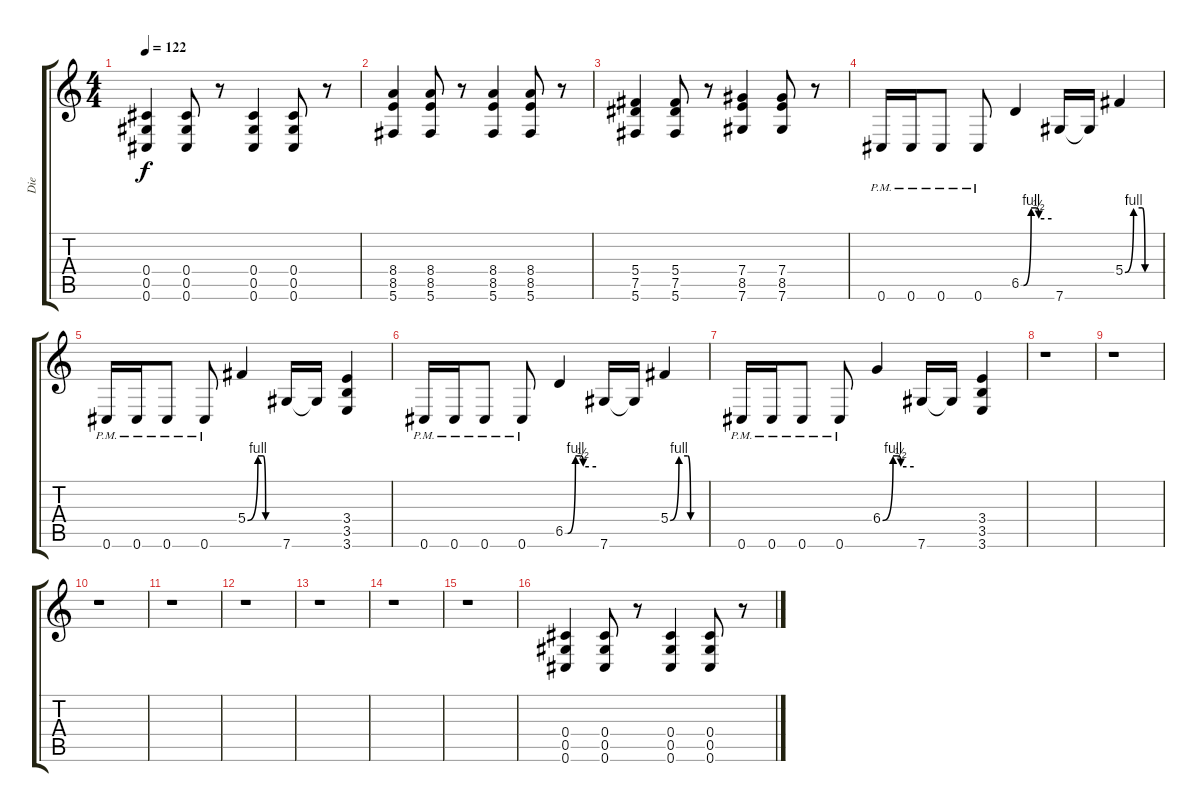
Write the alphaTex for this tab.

\track ("Die" "Die") {instrument distortionguitar}
\staff {score tabs}
\tuning (Eb4 Bb3 Gb3 Db3 Ab2 Db2) {hide}
\ts (4 4)
\tempo 122
\clef g2
\ks c
(0.4 0.5 0.6).4{dy f} (0.4 0.5 0.6).8 r.8 (0.4 0.5 0.6).4 (0.4 0.5 0.6).8 r.8 |
(8.4 8.5 5.6).4 (8.4 8.5 5.6).8 r.8 (8.4 8.5 5.6).4 (8.4 8.5 5.6).8 r.8 |
(5.4 7.5 5.6).4 (5.4 7.5 5.6).8 r.8 (7.4 8.5 7.6).4 (7.4 8.5 7.6).8 r.8 |
0.6{pm}.16 0.6{pm}.16 0.6{pm}.8 0.6{pm}.8 6.5{be (custom 0 0 5 0 20 4 30 4 35 2 60 2)}.4 7.6.16 7.6{t}.16 5.4{be (custom 0 0 15 4 30 4 35 0 60 0)}.4 |
0.6{pm}.16 0.6{pm}.16 0.6{pm}.8 0.6{pm}.8 5.4{be (custom 0 0 20 4 30 4 35 0 60 0)}.4 7.6.16 7.6{t}.16 (3.4 3.5 3.6).4 |
0.6{pm}.16 0.6{pm}.16 0.6{pm}.8 0.6{pm}.8 6.5{be (custom 0 0 5 0 20 4 30 4 35 2 60 2)}.4 7.6.16 7.6{t}.16 5.4{be (custom 0 0 15 4 30 4 35 0 60 0)}.4 |
0.6{pm}.16 0.6{pm}.16 0.6{pm}.8 0.6{pm}.8 6.4{be (custom 0 0 20 4 30 4 35 2 60 2)}.4 7.6.16 7.6{t}.16 (3.4 3.5 3.6).4 |
r.1 |
r.1 |
r.1 |
r.1 |
r.1 |
r.1 |
r.1 |
r.1 |
(0.4 0.5 0.6).4 (0.4 0.5 0.6).8 r.8 (0.4 0.5 0.6).4 (0.4 0.5 0.6).8 r.8
